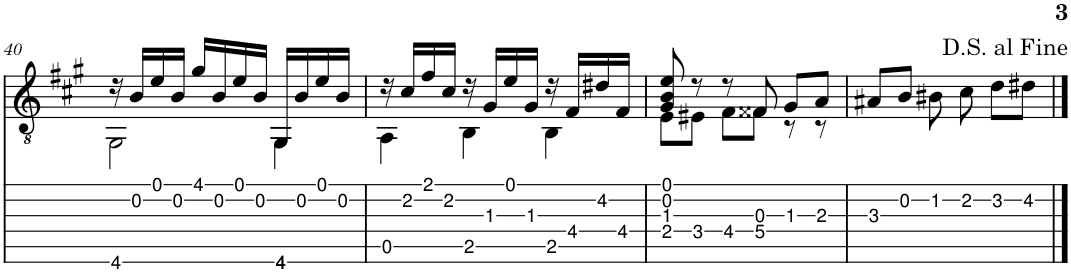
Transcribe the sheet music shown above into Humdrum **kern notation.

**kern	**kern
*part1	*part1
*staff2	*staff1
*I"Classical Guitar	*
!!LO:PB:g=z
*	*clefGv2
*k[f#c#g#]	*k[f#c#g#]
*f#:	*f#:
*M3/4	*M3/4
=40	=40
*^	*^
16r	2GG#	16r	2GG#\
16BLL	.	16B/LL	.
16e	.	16e/	.
16BJJ	.	16B/JJ	.
16g#LL	.	16g#/LL	.
16BJ	.	16B/	.
16eL	.	16e/	.
16BJJ	.	16B/JJ	.
16GG#LL	4GG#	16GG#/LL	4GG#\
16BJ	.	16B/	.
16eL	.	16e/	.
16BJJ	.	16B/JJ	.
=41	=41	=41	=41
16r	4AA	16r	4AA\
16c#LL	.	16c#/LL	.
16f#	.	16f#/	.
16c#JJ	.	16c#/JJ	.
16r	4BB	16r	4BB\
16G#LL	.	16G#/LL	.
16e	.	16e/	.
16G#JJ	.	16G#/JJ	.
16r	4BB	16r	4BB\
16F#LL	.	16F#/LL	.
16d#X	.	16d#X/	.
16F#JJ	.	16F#/JJ	.
=42	=42	=42	=42
8G# 8B 8e	8EL	8G#/ 8B/ 8e/	8E\L
8r	8E#XJ	8r	8E#X\J
8r	8F#L	8r	8F#\L
8F##X	8F##J	8F##X/	8F##\J
8G#L	8r	8G#/L	8r
8AJ	8r	8A/J	8r
*v	*v	*	*
*	*v	*v
=43	=43
8A#XL	8A#X/L
8BJ	8B/J
8B#XL	8B#X\
8c#J	8c#\
8dL	8d\L
8d#XJ	8d#X\J
==	==
*-	*-
